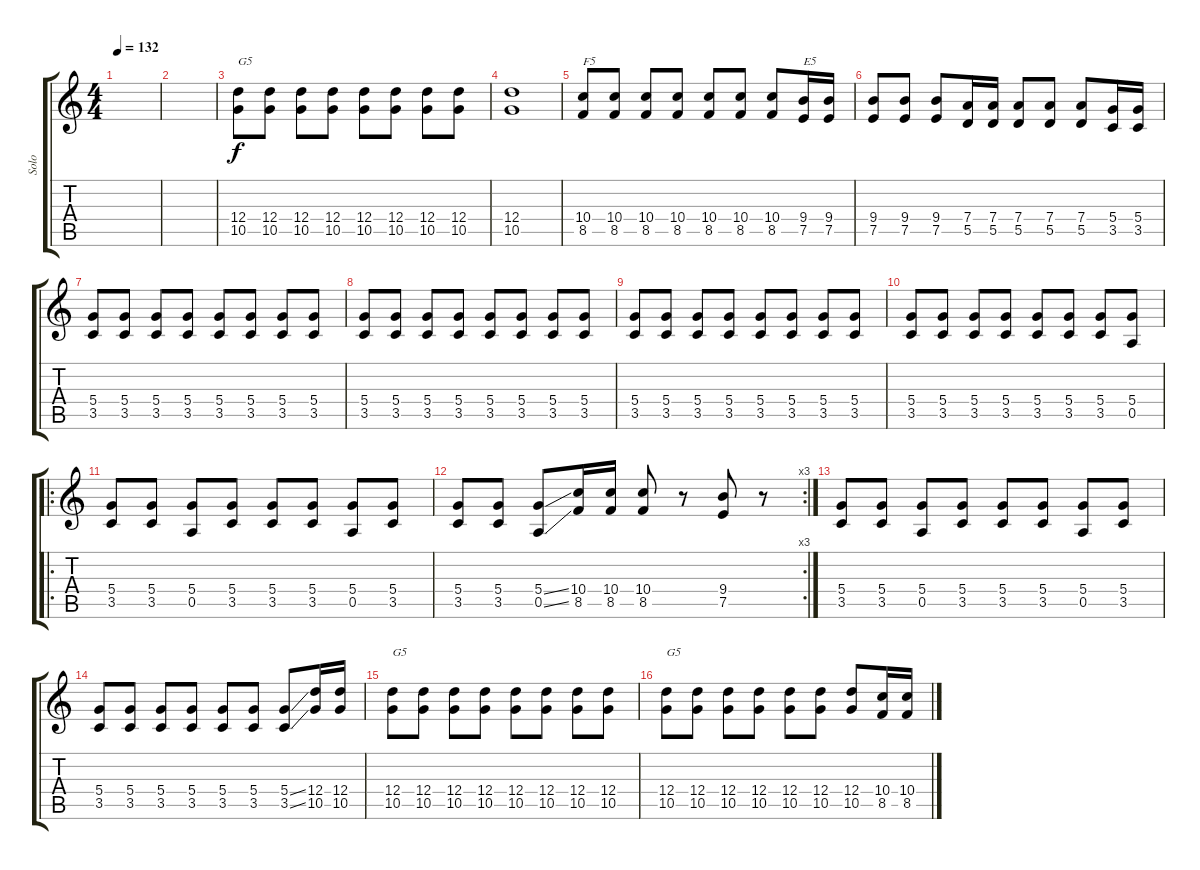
\track ("Solo" "Solo") {instrument distortionguitar}
\staff {score tabs}
\tuning (E4 B3 G3 D3 A2 E2) {hide}
\ts (4 4)
\tempo 132
\clef g2
\ks c
|
|
(12.4 10.5).8{txt "G5"} (12.4 10.5).8 (12.4 10.5).8 (12.4 10.5).8 (12.4 10.5).8 (12.4 10.5).8 (12.4 10.5).8 (12.4 10.5).8 |
(12.4 10.5).1 |
(10.4 8.5).8{txt "F5"} (10.4 8.5).8 (10.4 8.5).8 (10.4 8.5).8 (10.4 8.5).8 (10.4 8.5).8 (10.4 8.5).8 (9.4 7.5).16{txt "E5"} (9.4 7.5).16 |
(9.4 7.5).8 (9.4 7.5).8 (9.4 7.5).8 (7.4 5.5).16 (7.4 5.5).16 (7.4 5.5).8 (7.4 5.5).8 (7.4 5.5).8 (5.4 3.5).16 (5.4 3.5).16 |
(5.4 3.5).8 (5.4 3.5).8 (5.4 3.5).8 (5.4 3.5).8 (5.4 3.5).8 (5.4 3.5).8 (5.4 3.5).8 (5.4 3.5).8 |
(5.4 3.5).8 (5.4 3.5).8 (5.4 3.5).8 (5.4 3.5).8 (5.4 3.5).8 (5.4 3.5).8 (5.4 3.5).8 (5.4 3.5).8 |
(5.4 3.5).8 (5.4 3.5).8 (5.4 3.5).8 (5.4 3.5).8 (5.4 3.5).8 (5.4 3.5).8 (5.4 3.5).8 (5.4 3.5).8 |
(5.4 3.5).8 (5.4 3.5).8 (5.4 3.5).8 (5.4 3.5).8 (5.4 3.5).8 (5.4 3.5).8 (5.4 3.5).8 (5.4 0.5).8 |
\ro
(5.4 3.5).8 (5.4 3.5).8 (5.4 0.5).8 (5.4 3.5).8 (5.4 3.5).8 (5.4 3.5).8 (5.4 0.5).8 (5.4 3.5).8 |
\rc 3
(5.4 3.5).8 (5.4 3.5).8 (5.4{ss} 0.5{ss}).8 (10.4 8.5).16 (10.4 8.5).16 (10.4 8.5).8 r.8 (9.4 7.5).8 r.8 |
(5.4 3.5).8 (5.4 3.5).8 (5.4 0.5).8 (5.4 3.5).8 (5.4 3.5).8 (5.4 3.5).8 (5.4 0.5).8 (5.4 3.5).8 |
(5.4 3.5).8 (5.4 3.5).8 (5.4 3.5).8 (5.4 3.5).8 (5.4 3.5).8 (5.4 3.5).8 (5.4{ss} 3.5{ss}).8 (12.4 10.5).16 (12.4 10.5).16 |
(12.4 10.5).8{txt "G5"} (12.4 10.5).8 (12.4 10.5).8 (12.4 10.5).8 (12.4 10.5).8 (12.4 10.5).8 (12.4 10.5).8 (12.4 10.5).8 |
(12.4 10.5).8{txt "G5"} (12.4 10.5).8 (12.4 10.5).8 (12.4 10.5).8 (12.4 10.5).8 (12.4 10.5).8 (12.4 10.5).8 (10.4 8.5).16 (10.4 8.5).16
